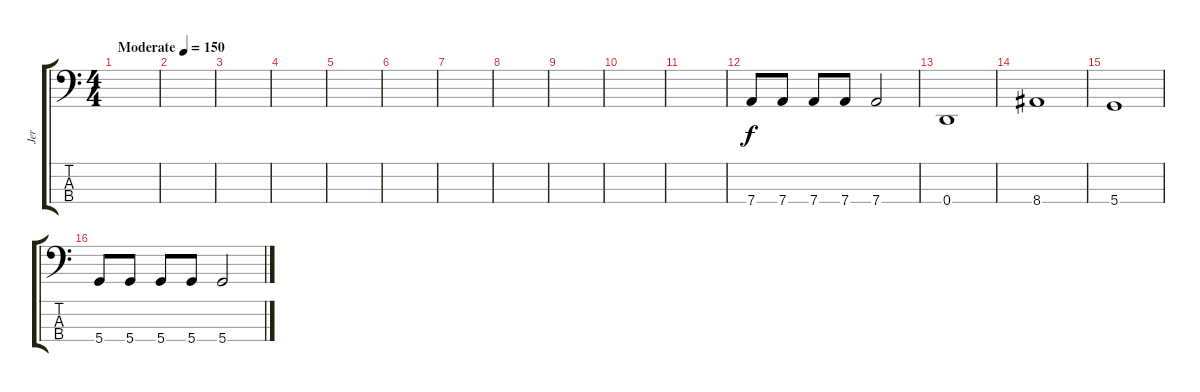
\track ("Jer" "Jer") {instrument electricbassfinger}
\staff {score tabs}
\tuning (G2 D2 A1 D1) {hide}
\ts (4 4)
\tempo (150 "Moderate")
\clef f4
\ks c
|
|
|
|
|
|
|
|
|
|
|
7.4.8 7.4.8 7.4.8 7.4.8 7.4.2 |
0.4.1 |
8.4.1 |
5.4.1 |
5.4.8 5.4.8 5.4.8 5.4.8 5.4.2
